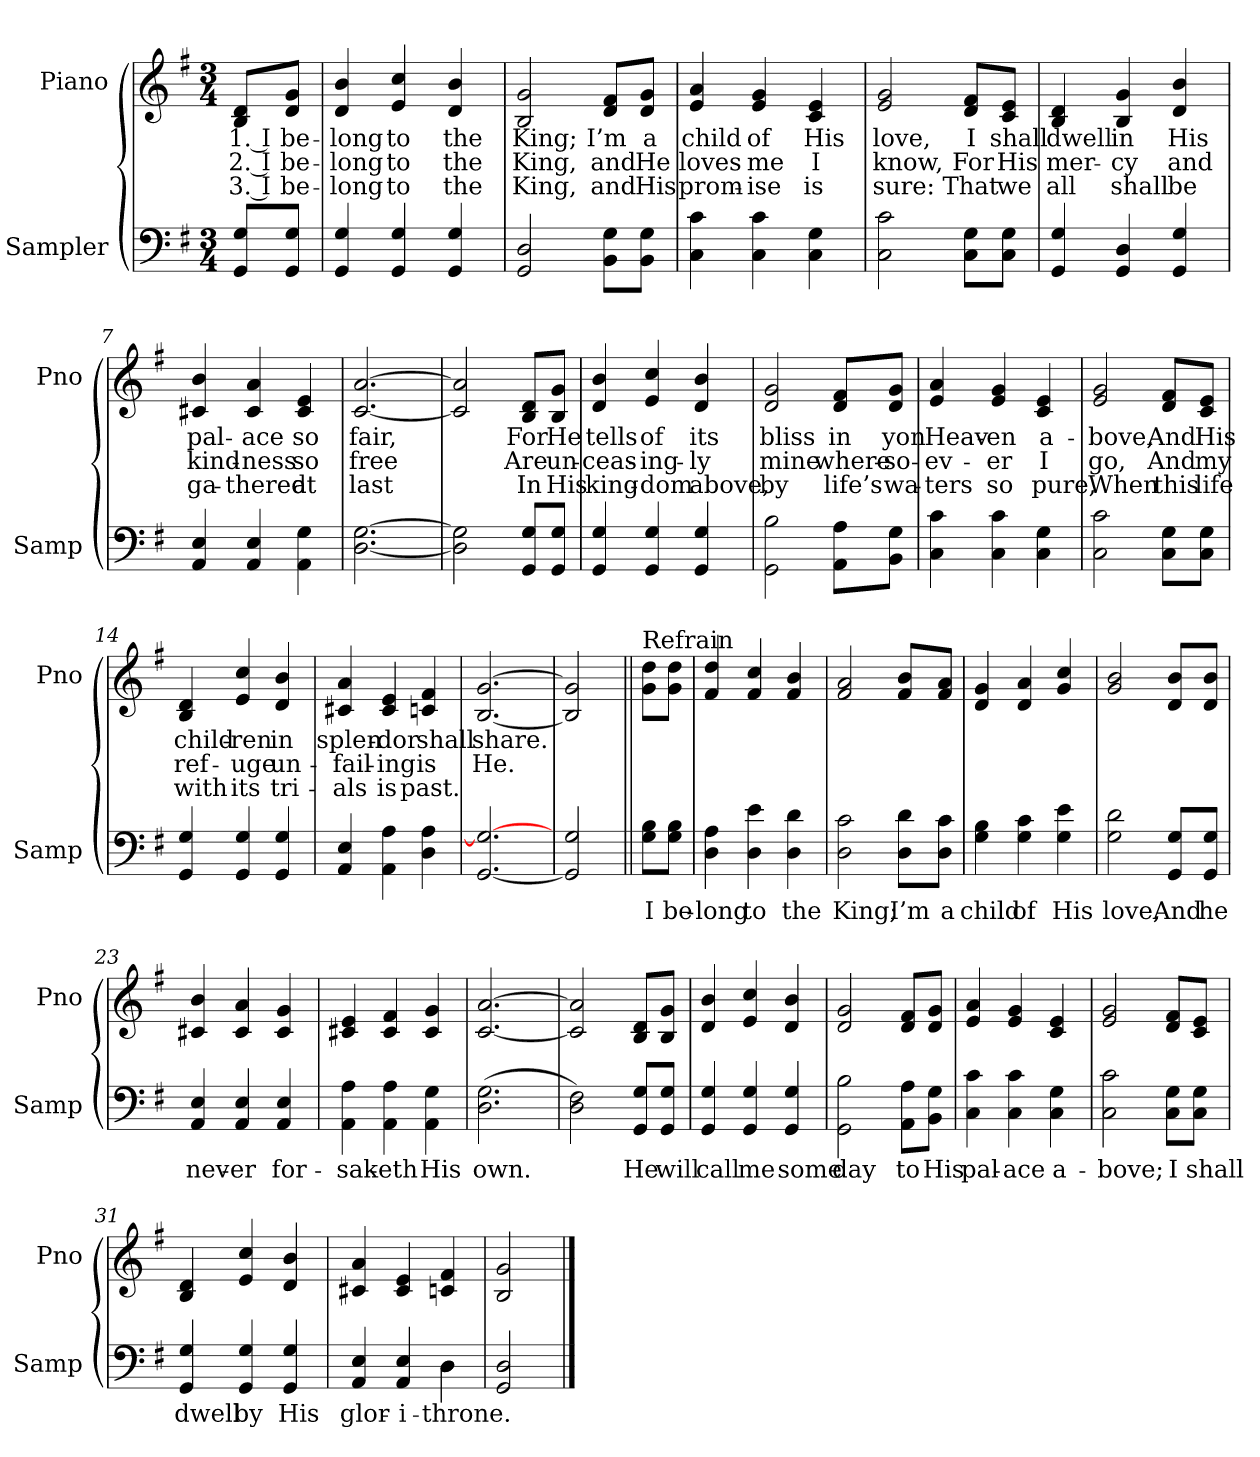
**kern	**text	**kern	**text	**text	**text
*part2	*part2	*part1	*part1	*part1	*part1
*staff2	*staff2	*staff1	*staff1	*staff1	*staff1
*I"Sampler	*	*I"Piano	*	*	*
*I'Samp	*	*I'Pno	*	*	*
*clefF4	*	*clefG2	*	*	*
*k[f#]	*	*k[f#]	*	*	*
*G:	*	*G:	*	*	*
*M3/4	*	*M3/4	*	*	*
=1	=1	=1	=1	=1	=1
8GG/ 8G/L	.	8B/ 8d/L	1. I	2. I	3. I
8GG/ 8G/J	.	8d/ 8g/J	be-	be-	be-
=2	=2	=2	=2	=2	=2
4GG 4G	.	4d 4b	-long	-long	-long
4GG 4G	.	4e 4cc	to	to	to
4GG 4G	.	4d 4b	the	the	the
=3	=3	=3	=3	=3	=3
2GG 2D	.	2B 2g	King;	King,	King,
8BB\ 8G\L	.	8d/ 8f#/L	I’m	and	and
8BB\ 8G\J	.	8d/ 8g/J	a	He	His
=4	=4	=4	=4	=4	=4
4C 4c	.	4e 4a	child	loves	prom-
4C 4c	.	4e 4g	of	me	-ise
4C 4G	.	4c 4e	His	I	is
=5	=5	=5	=5	=5	=5
2C 2c	.	2e 2g	love,	know,	sure:
8C\ 8G\L	.	8d/ 8f#/L	I	For	That
8C\ 8G\J	.	8c/ 8e/J	shall	His	we
=6	=6	=6	=6	=6	=6
4GG 4G	.	4B 4d	dwell	mer-	all
4GG 4D	.	4B 4g	in	-cy	shall
4GG 4G	.	4d 4b	His	and	be
=7	=7	=7	=7	=7	=7
4AA 4E	.	4c#X 4b	pal-	kind-	ga-
4AA 4E	.	4c# 4a	-ace	-ness	-thered
4AA 4G	.	4c# 4e	so	so	at
=8	=8	=8	=8	=8	=8
[2.D [2.G	.	[2.c [2.a	fair,	free	last
=9	=9	=9	=9	=9	=9
2D] 2G]	.	2c] 2a]	.	.	.
8GG/ 8G/L	.	8B/ 8d/L	For	Are	In
8GG/ 8G/J	.	8B/ 8g/J	He	un-	His
=10	=10	=10	=10	=10	=10
4GG 4G	.	4d 4b	tells	-ceas-	king-
4GG 4G	.	4e 4cc	of	-ing-	-dom
4GG 4G	.	4d 4b	its	-ly	above,
=11	=11	=11	=11	=11	=11
2GG 2B	.	2d 2g	bliss	mine	by
8AA\ 8A\L	.	8d/ 8f#/L	in	where-	life’s
8BB\ 8G\J	.	8d/ 8g/J	yon	-so-	wa-
=12	=12	=12	=12	=12	=12
4C 4c	.	4e 4a	Heav-	-ev-	-ters
4C 4c	.	4e 4g	-en	-er	so
4C 4G	.	4c 4e	a-	I	pure,
=13	=13	=13	=13	=13	=13
2C 2c	.	2e 2g	-bove,	go,	When
8C\ 8G\L	.	8d/ 8f#/L	And	And	this
8C\ 8G\J	.	8c/ 8e/J	His	my	life
=14	=14	=14	=14	=14	=14
4GG 4G	.	4B 4d	child-	ref-	with
4GG 4G	.	4e 4cc	-ren	-uge	its
4GG 4G	.	4d 4b	in	un-	tri-
=15	=15	=15	=15	=15	=15
4AA 4E	.	4c#X 4a	splen-	-fail-	-als
4AA 4A	.	4c# 4e	-dor	-ing	is
4D 4A	.	4cn 4f#	shall	is	past.
=16	=16	=16	=16	=16	=16
[2.GG 2.G_	.	[2.B [2.g	share.	He.	.
=17	=17	=17	=17	=17	=17
2GG] 2G	.	2B] 2g]	.	.	.
=18||	=18||	=18||	=18||	=18||	=18||
!	!	!LO:TX:t=Refrain	!	!	!
8G\ 8B\L	I	8g\ 8dd\L	.	.	.
8G\ 8B\J	be-	8g\ 8dd\J	.	.	.
=19	=19	=19	=19	=19	=19
4D 4A	-long	4f# 4dd	.	.	.
4D 4e	to	4f# 4cc	.	.	.
4D 4d	the	4f# 4b	.	.	.
=20	=20	=20	=20	=20	=20
2D 2c	King;	2f# 2a	.	.	.
8D\ 8d\L	I’m	8f#/ 8b/L	.	.	.
8D\ 8c\J	a	8f#/ 8a/J	.	.	.
=21	=21	=21	=21	=21	=21
4G 4B	child	4d 4g	.	.	.
4G 4c	of	4d 4a	.	.	.
4G 4e	His	4g 4cc	.	.	.
=22	=22	=22	=22	=22	=22
2G 2d	love,	2g 2b	.	.	.
8GG/ 8G/L	And	8d/ 8b/L	.	.	.
8GG/ 8G/J	he	8d/ 8b/J	.	.	.
=23	=23	=23	=23	=23	=23
4AA 4E	nev-	4c#X 4b	.	.	.
4AA 4E	-er	4c# 4a	.	.	.
4AA 4E	for-	4c# 4g	.	.	.
=24	=24	=24	=24	=24	=24
4AA 4A	-sak-	4c#X 4e	.	.	.
4AA 4A	-eth	4c# 4f#	.	.	.
4AA 4G	His	4c# 4g	.	.	.
=25	=25	=25	=25	=25	=25
(2.D 2.G	own.	[2.c [2.a	.	.	.
=26	=26	=26	=26	=26	=26
2D 2F#)	.	2c] 2a]	.	.	.
8GG/ 8G/L	He	8B/ 8d/L	.	.	.
8GG/ 8G/J	will	8B/ 8g/J	.	.	.
=27	=27	=27	=27	=27	=27
4GG 4G	call	4d 4b	.	.	.
4GG 4G	me	4e 4cc	.	.	.
4GG 4G	some	4d 4b	.	.	.
=28	=28	=28	=28	=28	=28
2GG 2B	day	2d 2g	.	.	.
8AA\ 8A\L	to	8d/ 8f#/L	.	.	.
8BB\ 8G\J	His	8d/ 8g/J	.	.	.
=29	=29	=29	=29	=29	=29
4C 4c	pal-	4e 4a	.	.	.
4C 4c	-ace	4e 4g	.	.	.
4C 4G	a-	4c 4e	.	.	.
=30	=30	=30	=30	=30	=30
2C 2c	-bove;	2e 2g	.	.	.
8C\ 8G\L	I	8d/ 8f#/L	.	.	.
8C\ 8G\J	shall	8c/ 8e/J	.	.	.
=31	=31	=31	=31	=31	=31
4GG 4G	dwell	4B 4d	.	.	.
4GG 4G	by	4e 4cc	.	.	.
4GG 4G	His	4d 4b	.	.	.
=32	=32	=32	=32	=32	=32
*^	*	*	*	*	*
4AA 4E	2ryy	glor-	4c#X 4a	.	.	.
4AA 4E	.	-i-	4c# 4e	.	.	.
4D\	4D	throne.	4cn 4f#	.	.	.
*v	*v	*	*	*	*	*
=33	=33	=33	=33	=33	=33
2GG 2D	.	2B 2g	.	.	.
==	==	==	==	==	==
*-	*-	*-	*-	*-	*-
